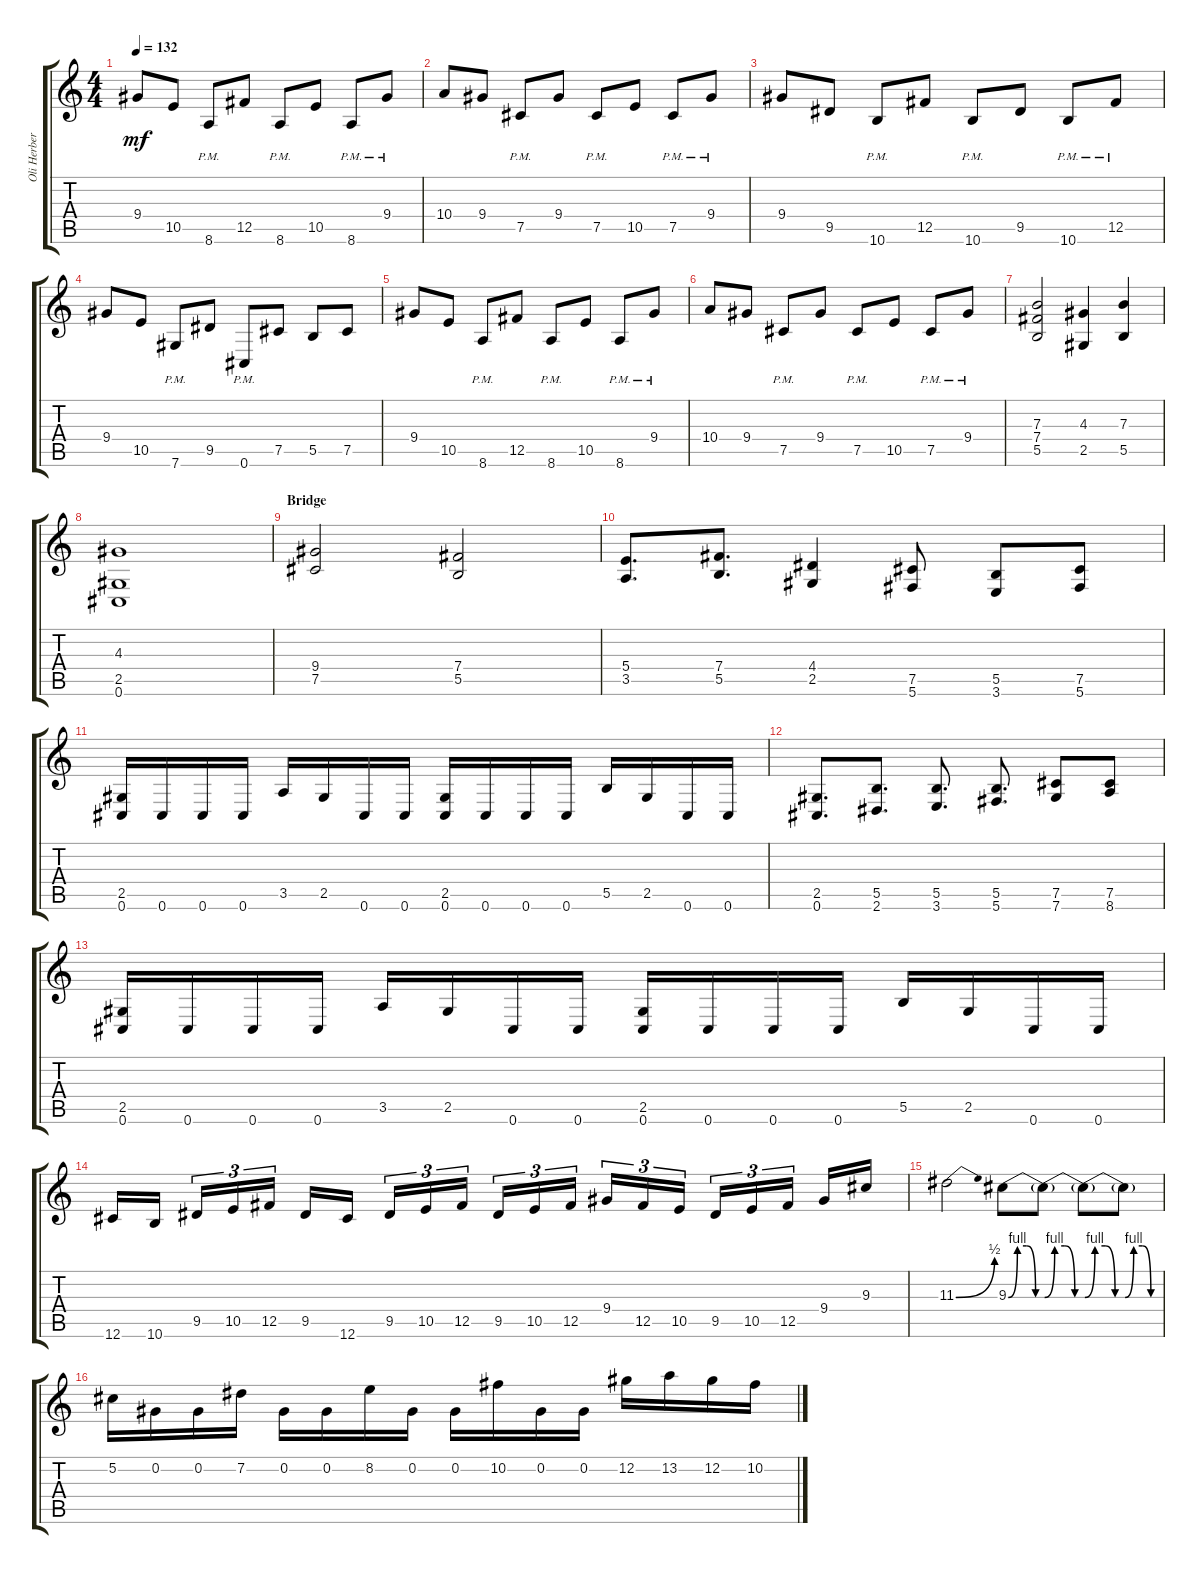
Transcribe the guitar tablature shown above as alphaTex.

\track ("Oli Herbert" "Oli Herber") {instrument distortionguitar}
\staff {score tabs}
\tuning (Db4 Ab3 E3 B2 Gb2 Db2) {hide}
\ts (4 4)
\tempo 132
\clef g2
\ks c
9.4.8{dy mf} 10.5.8 8.6{pm}.8 12.5.8 8.6{pm}.8 10.5.8 8.6{pm}.8 9.4{pm}.8 |
10.4.8 9.4.8 7.5{pm}.8 9.4.8 7.5{pm}.8 10.5.8 7.5{pm}.8 9.4{pm}.8 |
9.4.8 9.5.8 10.6{pm}.8 12.5.8 10.6{pm}.8 9.5.8 10.6{pm}.8 12.5{pm}.8 |
9.4.8 10.5.8 7.6{pm}.8 9.5.8 0.6{pm}.8 7.5.8 5.5.8 7.5.8 |
9.4.8 10.5.8 8.6{pm}.8 12.5.8 8.6{pm}.8 10.5.8 8.6{pm}.8 9.4{pm}.8 |
10.4.8 9.4.8 7.5{pm}.8 9.4.8 7.5{pm}.8 10.5.8 7.5{pm}.8 9.4{pm}.8 |
(7.3 7.4 5.5).2 (4.3 2.5).4 (7.3 5.5).4 |
(4.3 2.5 0.6).1 |
\section ("" "Bridge")
(9.4 7.5).2 (7.4 5.5).2 |
(5.4 3.5).8{d} (7.4 5.5).8{d} (4.4 2.5).4 (7.5 5.6).8 (5.5 3.6).8 (7.5 5.6).8 |
(2.5 0.6).16 0.6.16 0.6.16 0.6.16 3.5.16 2.5.16 0.6.16 0.6.16 (2.5 0.6).16 0.6.16 0.6.16 0.6.16 5.5.16 2.5.16 0.6.16 0.6.16 |
(2.5 0.6).8{d} (5.5 2.6).8{d} (5.5 3.6).8{d} (5.5 5.6).8{d} (7.5 7.6).8 (7.5 8.6).8 |
(2.5 0.6).16 0.6.16 0.6.16 0.6.16 3.5.16 2.5.16 0.6.16 0.6.16 (2.5 0.6).16 0.6.16 0.6.16 0.6.16 5.5.16 2.5.16 0.6.16 0.6.16 |
12.6.16 10.6.16 9.5.16{tu (3 2)} 10.5.16{tu (3 2)} 12.5.16{tu (3 2)} 9.5.16 12.6.16 9.5.16{tu (3 2)} 10.5.16{tu (3 2)} 12.5.16{tu (3 2)} 9.5.16{tu (3 2)} 10.5.16{tu (3 2)} 12.5.16{tu (3 2)} 9.4.16{tu (3 2)} 12.5.16{tu (3 2)} 10.5.16{tu (3 2)} 9.5.16{tu (3 2)} 10.5.16{tu (3 2)} 12.5.16{tu (3 2)} 9.4.16 9.3.16 |
11.3{be (bend 0 0 60 2)}.2 9.3{be (custom 0 0 15 4 30 4 45 0 60 0)}.8 9.3{be (custom 0 0 15 4 30 4 45 0 60 0) t}.8 9.3{be (custom 0 0 15 4 30 4 45 0 60 0) t}.8 9.3{be (custom 0 0 15 4 30 4 45 0 60 0) t}.8 |
5.2.16 0.2.16 0.2.16 7.2.16 0.2.16 0.2.16 8.2.16 0.2.16 0.2.16 10.2.16 0.2.16 0.2.16 12.2.16 13.2.16 12.2.16 10.2.16
